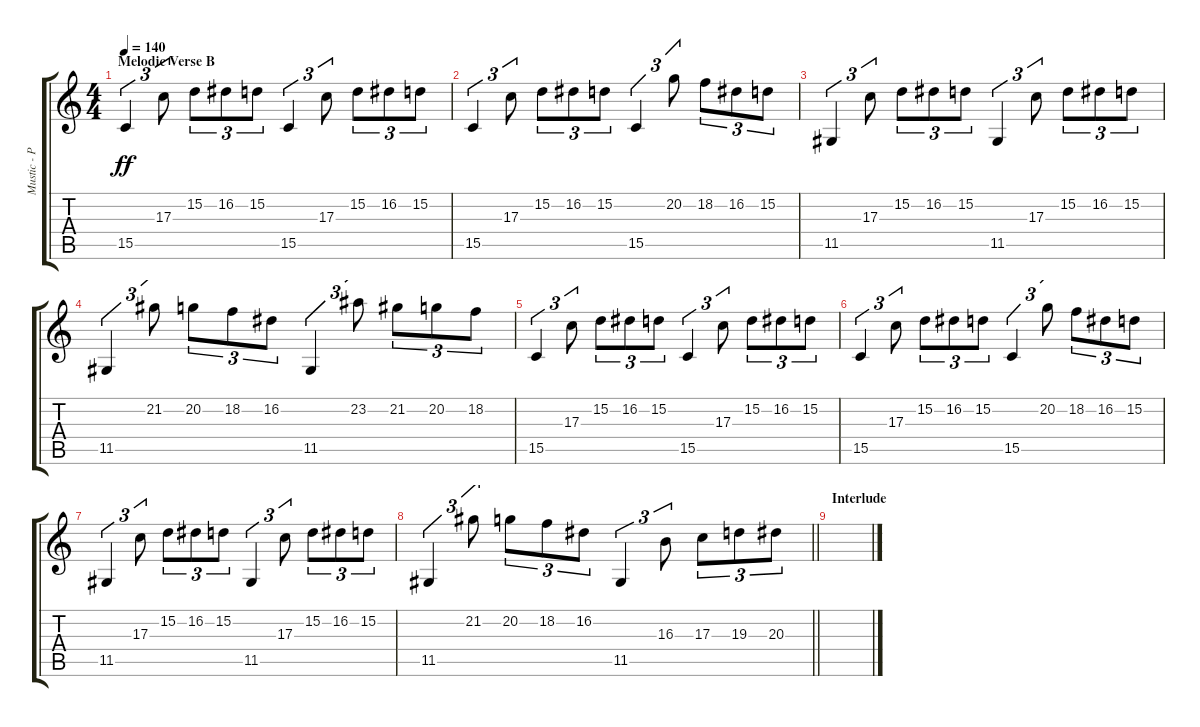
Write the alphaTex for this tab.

\track ("Mustic - Piano" "Mustic - P") {instrument honkytonkpiano}
\staff {score tabs}
\tuning (E4 B3 G3 D3 A2 E2) {hide}
\ts (4 4)
\section ("" "Melodic Verse B")
\tempo 140
\clef g2
\ks c
15.5.4{tu (3 2) dy ff} 17.3.8{tu (3 2)} 15.2.8{tu (3 2)} 16.2.8{tu (3 2)} 15.2.8{tu (3 2)} 15.5.4{tu (3 2)} 17.3.8{tu (3 2)} 15.2.8{tu (3 2)} 16.2.8{tu (3 2)} 15.2.8{tu (3 2)} |
15.5.4{tu (3 2)} 17.3.8{tu (3 2)} 15.2.8{tu (3 2)} 16.2.8{tu (3 2)} 15.2.8{tu (3 2)} 15.5.4{tu (3 2)} 20.2.8{tu (3 2)} 18.2.8{tu (3 2)} 16.2.8{tu (3 2)} 15.2.8{tu (3 2)} |
11.5.4{tu (3 2)} 17.3.8{tu (3 2)} 15.2.8{tu (3 2)} 16.2.8{tu (3 2)} 15.2.8{tu (3 2)} 11.5.4{tu (3 2)} 17.3.8{tu (3 2)} 15.2.8{tu (3 2)} 16.2.8{tu (3 2)} 15.2.8{tu (3 2)} |
11.5.4{tu (3 2)} 21.2.8{tu (3 2)} 20.2.8{tu (3 2)} 18.2.8{tu (3 2)} 16.2.8{tu (3 2)} 11.5.4{tu (3 2)} 23.2.8{tu (3 2)} 21.2.8{tu (3 2)} 20.2.8{tu (3 2)} 18.2.8{tu (3 2)} |
15.5.4{tu (3 2)} 17.3.8{tu (3 2)} 15.2.8{tu (3 2)} 16.2.8{tu (3 2)} 15.2.8{tu (3 2)} 15.5.4{tu (3 2)} 17.3.8{tu (3 2)} 15.2.8{tu (3 2)} 16.2.8{tu (3 2)} 15.2.8{tu (3 2)} |
15.5.4{tu (3 2)} 17.3.8{tu (3 2)} 15.2.8{tu (3 2)} 16.2.8{tu (3 2)} 15.2.8{tu (3 2)} 15.5.4{tu (3 2)} 20.2.8{tu (3 2)} 18.2.8{tu (3 2)} 16.2.8{tu (3 2)} 15.2.8{tu (3 2)} |
11.5.4{tu (3 2)} 17.3.8{tu (3 2)} 15.2.8{tu (3 2)} 16.2.8{tu (3 2)} 15.2.8{tu (3 2)} 11.5.4{tu (3 2)} 17.3.8{tu (3 2)} 15.2.8{tu (3 2)} 16.2.8{tu (3 2)} 15.2.8{tu (3 2)} |
\barLineRight lightlight
11.5.4{tu (3 2)} 21.2.8{tu (3 2)} 20.2.8{tu (3 2)} 18.2.8{tu (3 2)} 16.2.8{tu (3 2)} 11.5.4{tu (3 2)} 16.3.8{tu (3 2)} 17.3.8{tu (3 2)} 19.3.8{tu (3 2)} 20.3.8{tu (3 2)} |
\section ("" "Interlude")
